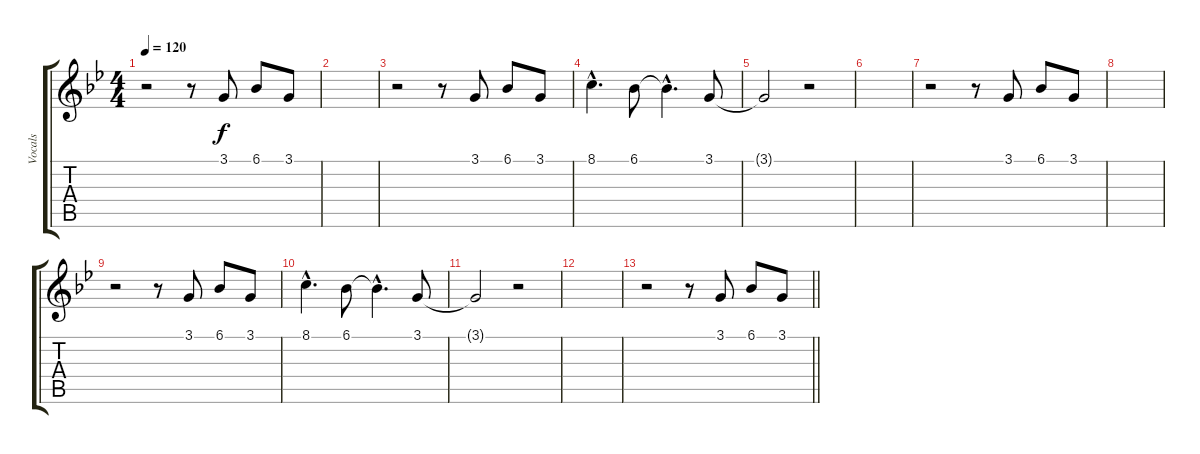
\track ("Vocals" "Vocals") {instrument altosax}
\staff {score tabs}
\tuning (E4 B3 G3 D3 A2 E2) {hide}
\ts (4 4)
\tempo 120
\clef g2
\ks bb
r.2{dy f} r.8 3.1.8 6.1.8 3.1.8 |
|
r.2 r.8 3.1.8 6.1.8 3.1.8 |
8.1{hac}.4{d} 6.1.8 6.1{hac t}.4{d} 3.1.8 |
3.1{t}.2 r.2 |
|
r.2{volume 12} r.8 3.1.8 6.1.8 3.1.8 |
|
r.2 r.8 3.1.8 6.1.8 3.1.8 |
8.1{hac}.4{d volume 0} 6.1.8 6.1{hac t}.4{d} 3.1.8 |
3.1{t}.2 r.2 |
|
\barLineRight lightlight
r.2 r.8 3.1.8 6.1.8 3.1.8
